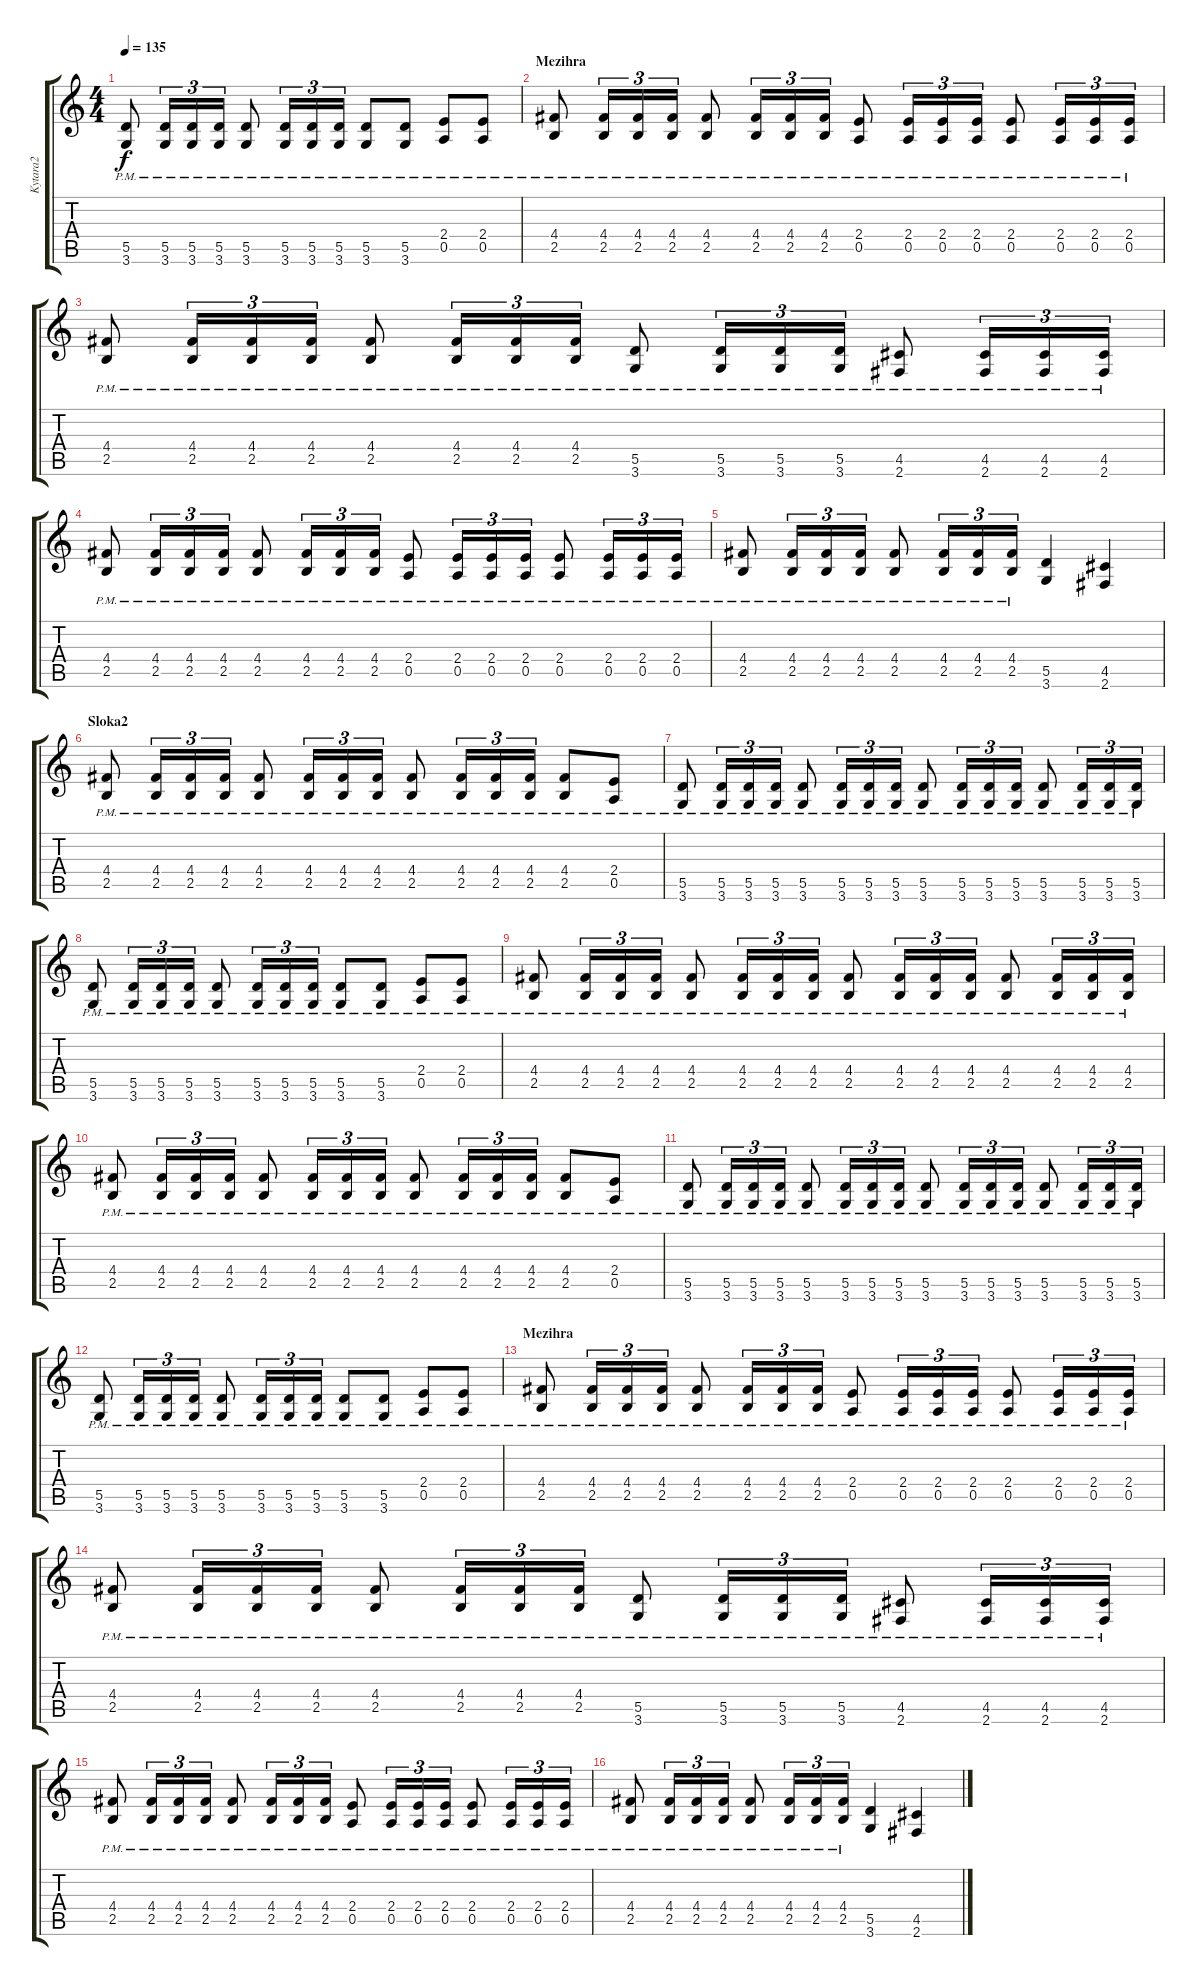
\track ("Kytara2" "Kytara2") {instrument distortionguitar}
\staff {score tabs}
\tuning (E4 B3 G3 D3 A2 E2) {hide}
\ts (4 4)
\tempo 135
\clef g2
\ks c
(5.5{pm} 3.6{pm}).8{dy f} (5.5{pm} 3.6{pm}).16{tu (3 2)} (5.5{pm} 3.6{pm}).16{tu (3 2)} (5.5{pm} 3.6{pm}).16{tu (3 2)} (5.5{pm} 3.6{pm}).8 (5.5{pm} 3.6{pm}).16{tu (3 2)} (5.5{pm} 3.6{pm}).16{tu (3 2)} (5.5{pm} 3.6{pm}).16{tu (3 2)} (5.5{pm} 3.6{pm}).8 (5.5{pm} 3.6{pm}).8 (2.4{pm} 0.5{pm}).8 (2.4{pm} 0.5{pm}).8 |
\section ("" "Mezihra")
(4.4{pm} 2.5{pm}).8 (4.4{pm} 2.5{pm}).16{tu (3 2)} (4.4{pm} 2.5{pm}).16{tu (3 2)} (4.4{pm} 2.5{pm}).16{tu (3 2)} (4.4{pm} 2.5{pm}).8 (4.4{pm} 2.5{pm}).16{tu (3 2)} (4.4{pm} 2.5{pm}).16{tu (3 2)} (4.4{pm} 2.5{pm}).16{tu (3 2)} (2.4{pm} 0.5{pm}).8 (2.4{pm} 0.5{pm}).16{tu (3 2)} (2.4{pm} 0.5{pm}).16{tu (3 2)} (2.4{pm} 0.5{pm}).16{tu (3 2)} (2.4{pm} 0.5{pm}).8 (2.4{pm} 0.5{pm}).16{tu (3 2)} (2.4{pm} 0.5{pm}).16{tu (3 2)} (2.4{pm} 0.5{pm}).16{tu (3 2)} |
(4.4{pm} 2.5{pm}).8 (4.4{pm} 2.5{pm}).16{tu (3 2)} (4.4{pm} 2.5{pm}).16{tu (3 2)} (4.4{pm} 2.5{pm}).16{tu (3 2)} (4.4{pm} 2.5{pm}).8 (4.4{pm} 2.5{pm}).16{tu (3 2)} (4.4{pm} 2.5{pm}).16{tu (3 2)} (4.4{pm} 2.5{pm}).16{tu (3 2)} (5.5{pm} 3.6{pm}).8 (5.5{pm} 3.6{pm}).16{tu (3 2)} (5.5{pm} 3.6{pm}).16{tu (3 2)} (5.5{pm} 3.6{pm}).16{tu (3 2)} (4.5{pm} 2.6{pm}).8 (4.5{pm} 2.6{pm}).16{tu (3 2)} (4.5{pm} 2.6{pm}).16{tu (3 2)} (4.5{pm} 2.6{pm}).16{tu (3 2)} |
(4.4{pm} 2.5{pm}).8 (4.4{pm} 2.5{pm}).16{tu (3 2)} (4.4{pm} 2.5{pm}).16{tu (3 2)} (4.4{pm} 2.5{pm}).16{tu (3 2)} (4.4{pm} 2.5{pm}).8 (4.4{pm} 2.5{pm}).16{tu (3 2)} (4.4{pm} 2.5{pm}).16{tu (3 2)} (4.4{pm} 2.5{pm}).16{tu (3 2)} (2.4{pm} 0.5{pm}).8 (2.4{pm} 0.5{pm}).16{tu (3 2)} (2.4{pm} 0.5{pm}).16{tu (3 2)} (2.4{pm} 0.5{pm}).16{tu (3 2)} (2.4{pm} 0.5{pm}).8 (2.4{pm} 0.5{pm}).16{tu (3 2)} (2.4{pm} 0.5{pm}).16{tu (3 2)} (2.4{pm} 0.5{pm}).16{tu (3 2)} |
(4.4{pm} 2.5{pm}).8 (4.4{pm} 2.5{pm}).16{tu (3 2)} (4.4{pm} 2.5{pm}).16{tu (3 2)} (4.4{pm} 2.5{pm}).16{tu (3 2)} (4.4{pm} 2.5{pm}).8 (4.4{pm} 2.5{pm}).16{tu (3 2)} (4.4{pm} 2.5{pm}).16{tu (3 2)} (4.4{pm} 2.5{pm}).16{tu (3 2)} (5.5 3.6).4 (4.5 2.6).4 |
\section ("" "Sloka2")
(4.4{pm} 2.5{pm}).8 (4.4{pm} 2.5{pm}).16{tu (3 2)} (4.4{pm} 2.5{pm}).16{tu (3 2)} (4.4{pm} 2.5{pm}).16{tu (3 2)} (4.4{pm} 2.5{pm}).8 (4.4{pm} 2.5{pm}).16{tu (3 2)} (4.4{pm} 2.5{pm}).16{tu (3 2)} (4.4{pm} 2.5{pm}).16{tu (3 2)} (4.4{pm} 2.5{pm}).8 (4.4{pm} 2.5{pm}).16{tu (3 2)} (4.4{pm} 2.5{pm}).16{tu (3 2)} (4.4{pm} 2.5{pm}).16{tu (3 2)} (4.4{pm} 2.5{pm}).8 (2.4{pm} 0.5{pm}).8 |
(5.5{pm} 3.6{pm}).8 (5.5{pm} 3.6{pm}).16{tu (3 2)} (5.5{pm} 3.6{pm}).16{tu (3 2)} (5.5{pm} 3.6{pm}).16{tu (3 2)} (5.5{pm} 3.6{pm}).8 (5.5{pm} 3.6{pm}).16{tu (3 2)} (5.5{pm} 3.6{pm}).16{tu (3 2)} (5.5{pm} 3.6{pm}).16{tu (3 2)} (5.5{pm} 3.6{pm}).8 (5.5{pm} 3.6{pm}).16{tu (3 2)} (5.5{pm} 3.6{pm}).16{tu (3 2)} (5.5{pm} 3.6{pm}).16{tu (3 2)} (5.5{pm} 3.6{pm}).8 (5.5{pm} 3.6{pm}).16{tu (3 2)} (5.5{pm} 3.6{pm}).16{tu (3 2)} (5.5{pm} 3.6{pm}).16{tu (3 2)} |
(5.5{pm} 3.6{pm}).8 (5.5{pm} 3.6{pm}).16{tu (3 2)} (5.5{pm} 3.6{pm}).16{tu (3 2)} (5.5{pm} 3.6{pm}).16{tu (3 2)} (5.5{pm} 3.6{pm}).8 (5.5{pm} 3.6{pm}).16{tu (3 2)} (5.5{pm} 3.6{pm}).16{tu (3 2)} (5.5{pm} 3.6{pm}).16{tu (3 2)} (5.5{pm} 3.6{pm}).8 (5.5{pm} 3.6{pm}).8 (2.4{pm} 0.5{pm}).8 (2.4{pm} 0.5{pm}).8 |
(4.4{pm} 2.5{pm}).8 (4.4{pm} 2.5{pm}).16{tu (3 2)} (4.4{pm} 2.5{pm}).16{tu (3 2)} (4.4{pm} 2.5{pm}).16{tu (3 2)} (4.4{pm} 2.5{pm}).8 (4.4{pm} 2.5{pm}).16{tu (3 2)} (4.4{pm} 2.5{pm}).16{tu (3 2)} (4.4{pm} 2.5{pm}).16{tu (3 2)} (4.4{pm} 2.5{pm}).8 (4.4{pm} 2.5{pm}).16{tu (3 2)} (4.4{pm} 2.5{pm}).16{tu (3 2)} (4.4{pm} 2.5{pm}).16{tu (3 2)} (4.4{pm} 2.5{pm}).8 (4.4{pm} 2.5{pm}).16{tu (3 2)} (4.4{pm} 2.5{pm}).16{tu (3 2)} (4.4{pm} 2.5{pm}).16{tu (3 2)} |
(4.4{pm} 2.5{pm}).8 (4.4{pm} 2.5{pm}).16{tu (3 2)} (4.4{pm} 2.5{pm}).16{tu (3 2)} (4.4{pm} 2.5{pm}).16{tu (3 2)} (4.4{pm} 2.5{pm}).8 (4.4{pm} 2.5{pm}).16{tu (3 2)} (4.4{pm} 2.5{pm}).16{tu (3 2)} (4.4{pm} 2.5{pm}).16{tu (3 2)} (4.4{pm} 2.5{pm}).8 (4.4{pm} 2.5{pm}).16{tu (3 2)} (4.4{pm} 2.5{pm}).16{tu (3 2)} (4.4{pm} 2.5{pm}).16{tu (3 2)} (4.4{pm} 2.5{pm}).8 (2.4{pm} 0.5{pm}).8 |
(5.5{pm} 3.6{pm}).8 (5.5{pm} 3.6{pm}).16{tu (3 2)} (5.5{pm} 3.6{pm}).16{tu (3 2)} (5.5{pm} 3.6{pm}).16{tu (3 2)} (5.5{pm} 3.6{pm}).8 (5.5{pm} 3.6{pm}).16{tu (3 2)} (5.5{pm} 3.6{pm}).16{tu (3 2)} (5.5{pm} 3.6{pm}).16{tu (3 2)} (5.5{pm} 3.6{pm}).8 (5.5{pm} 3.6{pm}).16{tu (3 2)} (5.5{pm} 3.6{pm}).16{tu (3 2)} (5.5{pm} 3.6{pm}).16{tu (3 2)} (5.5{pm} 3.6{pm}).8 (5.5{pm} 3.6{pm}).16{tu (3 2)} (5.5{pm} 3.6{pm}).16{tu (3 2)} (5.5{pm} 3.6{pm}).16{tu (3 2)} |
(5.5{pm} 3.6{pm}).8 (5.5{pm} 3.6{pm}).16{tu (3 2)} (5.5{pm} 3.6{pm}).16{tu (3 2)} (5.5{pm} 3.6{pm}).16{tu (3 2)} (5.5{pm} 3.6{pm}).8 (5.5{pm} 3.6{pm}).16{tu (3 2)} (5.5{pm} 3.6{pm}).16{tu (3 2)} (5.5{pm} 3.6{pm}).16{tu (3 2)} (5.5{pm} 3.6{pm}).8 (5.5{pm} 3.6{pm}).8 (2.4{pm} 0.5{pm}).8 (2.4{pm} 0.5{pm}).8 |
\section ("" "Mezihra")
(4.4{pm} 2.5{pm}).8 (4.4{pm} 2.5{pm}).16{tu (3 2)} (4.4{pm} 2.5{pm}).16{tu (3 2)} (4.4{pm} 2.5{pm}).16{tu (3 2)} (4.4{pm} 2.5{pm}).8 (4.4{pm} 2.5{pm}).16{tu (3 2)} (4.4{pm} 2.5{pm}).16{tu (3 2)} (4.4{pm} 2.5{pm}).16{tu (3 2)} (2.4{pm} 0.5{pm}).8 (2.4{pm} 0.5{pm}).16{tu (3 2)} (2.4{pm} 0.5{pm}).16{tu (3 2)} (2.4{pm} 0.5{pm}).16{tu (3 2)} (2.4{pm} 0.5{pm}).8 (2.4{pm} 0.5{pm}).16{tu (3 2)} (2.4{pm} 0.5{pm}).16{tu (3 2)} (2.4{pm} 0.5{pm}).16{tu (3 2)} |
(4.4{pm} 2.5{pm}).8 (4.4{pm} 2.5{pm}).16{tu (3 2)} (4.4{pm} 2.5{pm}).16{tu (3 2)} (4.4{pm} 2.5{pm}).16{tu (3 2)} (4.4{pm} 2.5{pm}).8 (4.4{pm} 2.5{pm}).16{tu (3 2)} (4.4{pm} 2.5{pm}).16{tu (3 2)} (4.4{pm} 2.5{pm}).16{tu (3 2)} (5.5{pm} 3.6{pm}).8 (5.5{pm} 3.6{pm}).16{tu (3 2)} (5.5{pm} 3.6{pm}).16{tu (3 2)} (5.5{pm} 3.6{pm}).16{tu (3 2)} (4.5{pm} 2.6{pm}).8 (4.5{pm} 2.6{pm}).16{tu (3 2)} (4.5{pm} 2.6{pm}).16{tu (3 2)} (4.5{pm} 2.6{pm}).16{tu (3 2)} |
(4.4{pm} 2.5{pm}).8 (4.4{pm} 2.5{pm}).16{tu (3 2)} (4.4{pm} 2.5{pm}).16{tu (3 2)} (4.4{pm} 2.5{pm}).16{tu (3 2)} (4.4{pm} 2.5{pm}).8 (4.4{pm} 2.5{pm}).16{tu (3 2)} (4.4{pm} 2.5{pm}).16{tu (3 2)} (4.4{pm} 2.5{pm}).16{tu (3 2)} (2.4{pm} 0.5{pm}).8 (2.4{pm} 0.5{pm}).16{tu (3 2)} (2.4{pm} 0.5{pm}).16{tu (3 2)} (2.4{pm} 0.5{pm}).16{tu (3 2)} (2.4{pm} 0.5{pm}).8 (2.4{pm} 0.5{pm}).16{tu (3 2)} (2.4{pm} 0.5{pm}).16{tu (3 2)} (2.4{pm} 0.5{pm}).16{tu (3 2)} |
(4.4{pm} 2.5{pm}).8 (4.4{pm} 2.5{pm}).16{tu (3 2)} (4.4{pm} 2.5{pm}).16{tu (3 2)} (4.4{pm} 2.5{pm}).16{tu (3 2)} (4.4{pm} 2.5{pm}).8 (4.4{pm} 2.5{pm}).16{tu (3 2)} (4.4{pm} 2.5{pm}).16{tu (3 2)} (4.4{pm} 2.5{pm}).16{tu (3 2)} (5.5 3.6).4 (4.5 2.6).4
